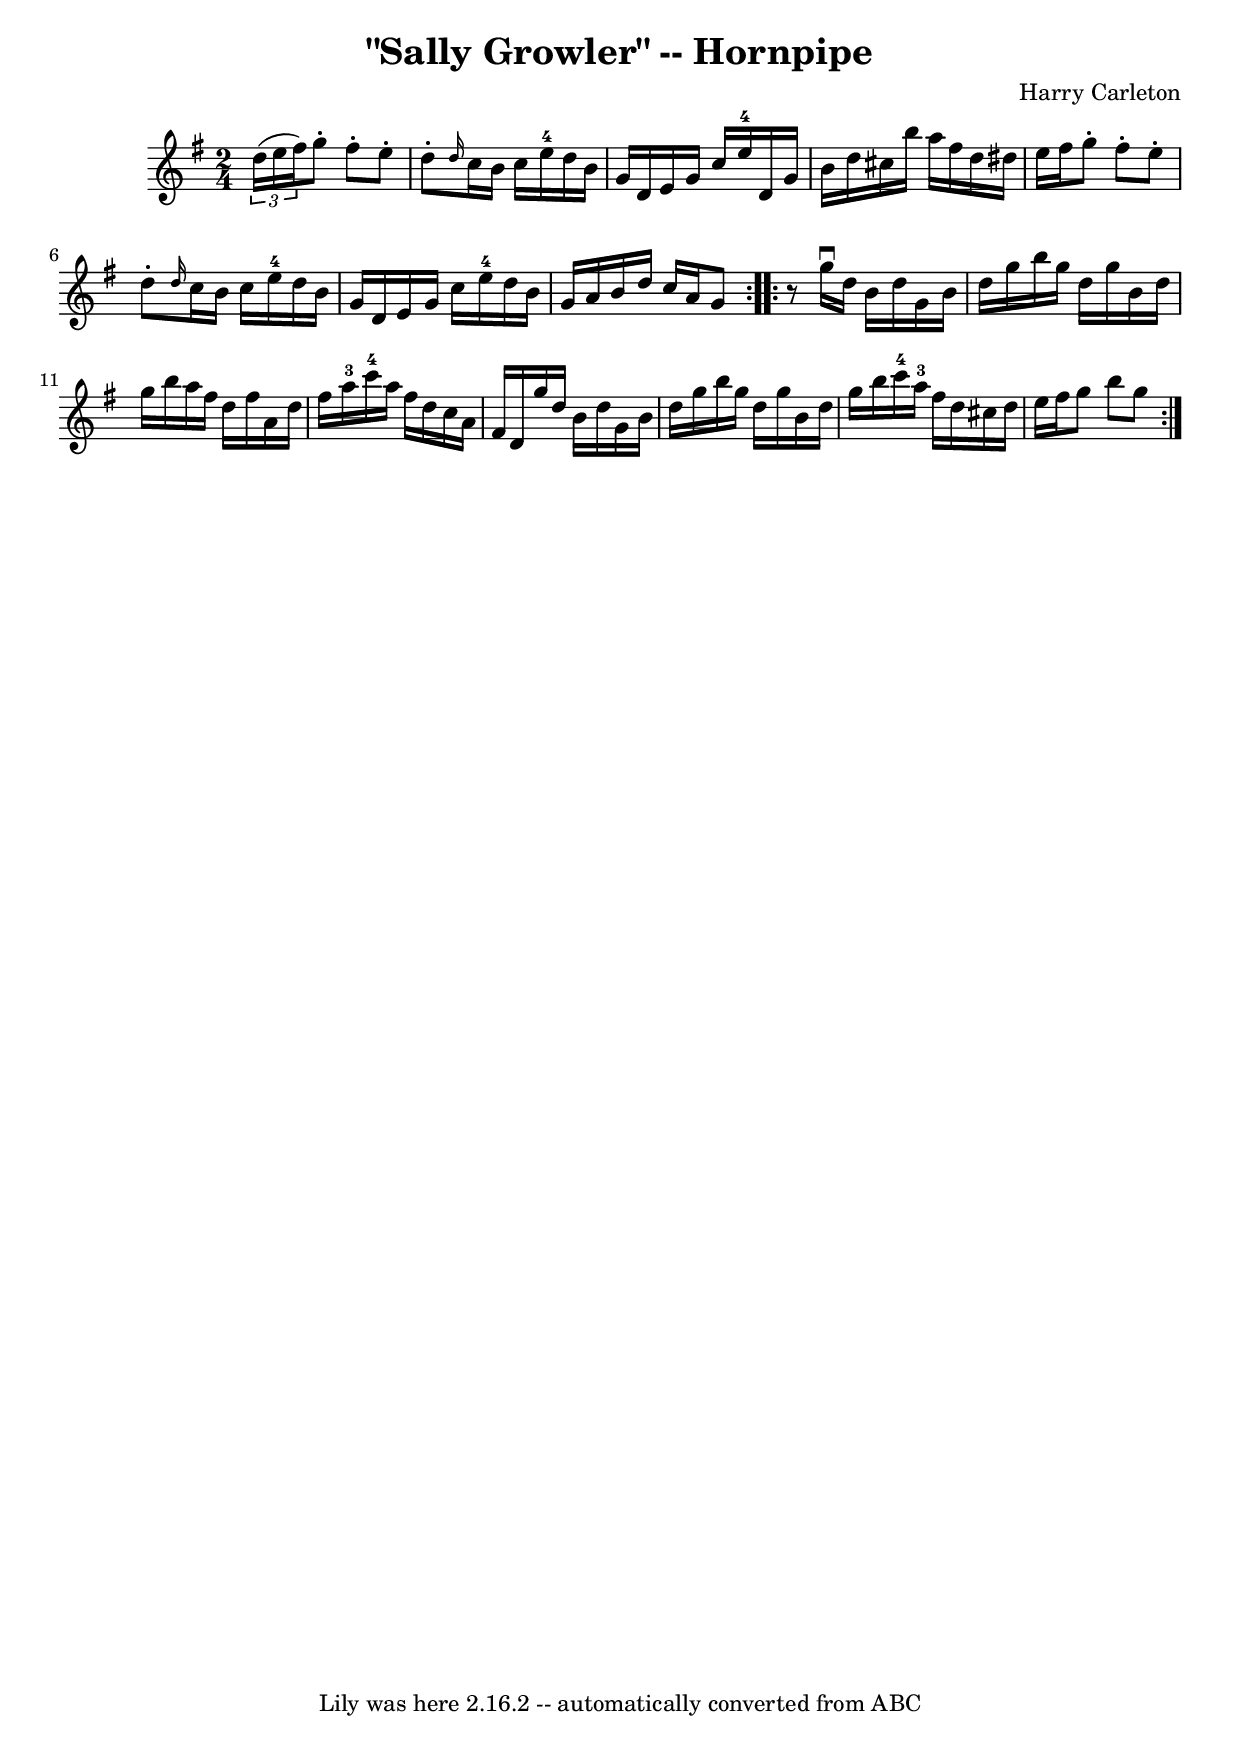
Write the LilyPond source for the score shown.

\version "2.7.40"
\include "Mammoth.ily"
\header {
	%% book = "Cole's 1000 Fiddle Tunes"
	composer = "Harry Carleton"
	crossRefNumber = "1"
	footnotes = ""
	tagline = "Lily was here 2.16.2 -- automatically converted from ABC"
	title = "\"Sally Growler\" -- Hornpipe"
}
voicedefault =  {


\repeat volta 2 {
\time 2/4 
\key g \major   \times 2/3 { d''16 (e''16 fis''16) } 
|
 g''8 -. fis''8 -. e''8 -. d''8 -. |
 \grace { d''16  
} c''16 b'16 c''16 e''16-4 d''16 b'16 g'16 d'16  
|
 e'16 g'16 c''16 e''16-4 d'16 g'16 b'16    
d''16  |
 cis''16 b''16 a''16 fis''16 d''16 dis''16    
e''16 fis''16  |
 g''8 -. fis''8 -. e''8 -. d''8 -. |
 
\grace { d''16  } c''16 b'16 c''16 e''16-4 d''16 b'16    
g'16 d'16  |
 e'16 g'16 c''16 e''16-4 d''16 b'16    
g'16 a'16  |
 b'16 d''16 c''16 a'16 g'8  }     
\repeat volta 2 {   r8 |
 g''16^\downbow d''16 b'16 d''16    
g'16 b'16 d''16 g''16  |
 b''16 g''16 d''16 g''16    
b'16 d''16 g''16 b''16  |
 a''16 fis''16 d''16    
fis''16 a'16 d''16 fis''16 a''16-3 |
 c'''16-4   
a''16 fis''16 d''16 c''16 a'16 fis'16 d'16  |
     
g''16 d''16 b'16 d''16 g'16 b'16 d''16 g''16  |
   
b''16 g''16 d''16 g''16 b'16 d''16 g''16 b''16  |
   
c'''16-4 a''16-3 fis''16 d''16 cis''16 d''16 e''16    
fis''16  |
 g''8 b''8 g''8  }   
}

\score{
    <<

	\context Staff="default"
	{
	    \voicedefault 
	}

    >>
	\layout {
	}
	\midi {}
}
